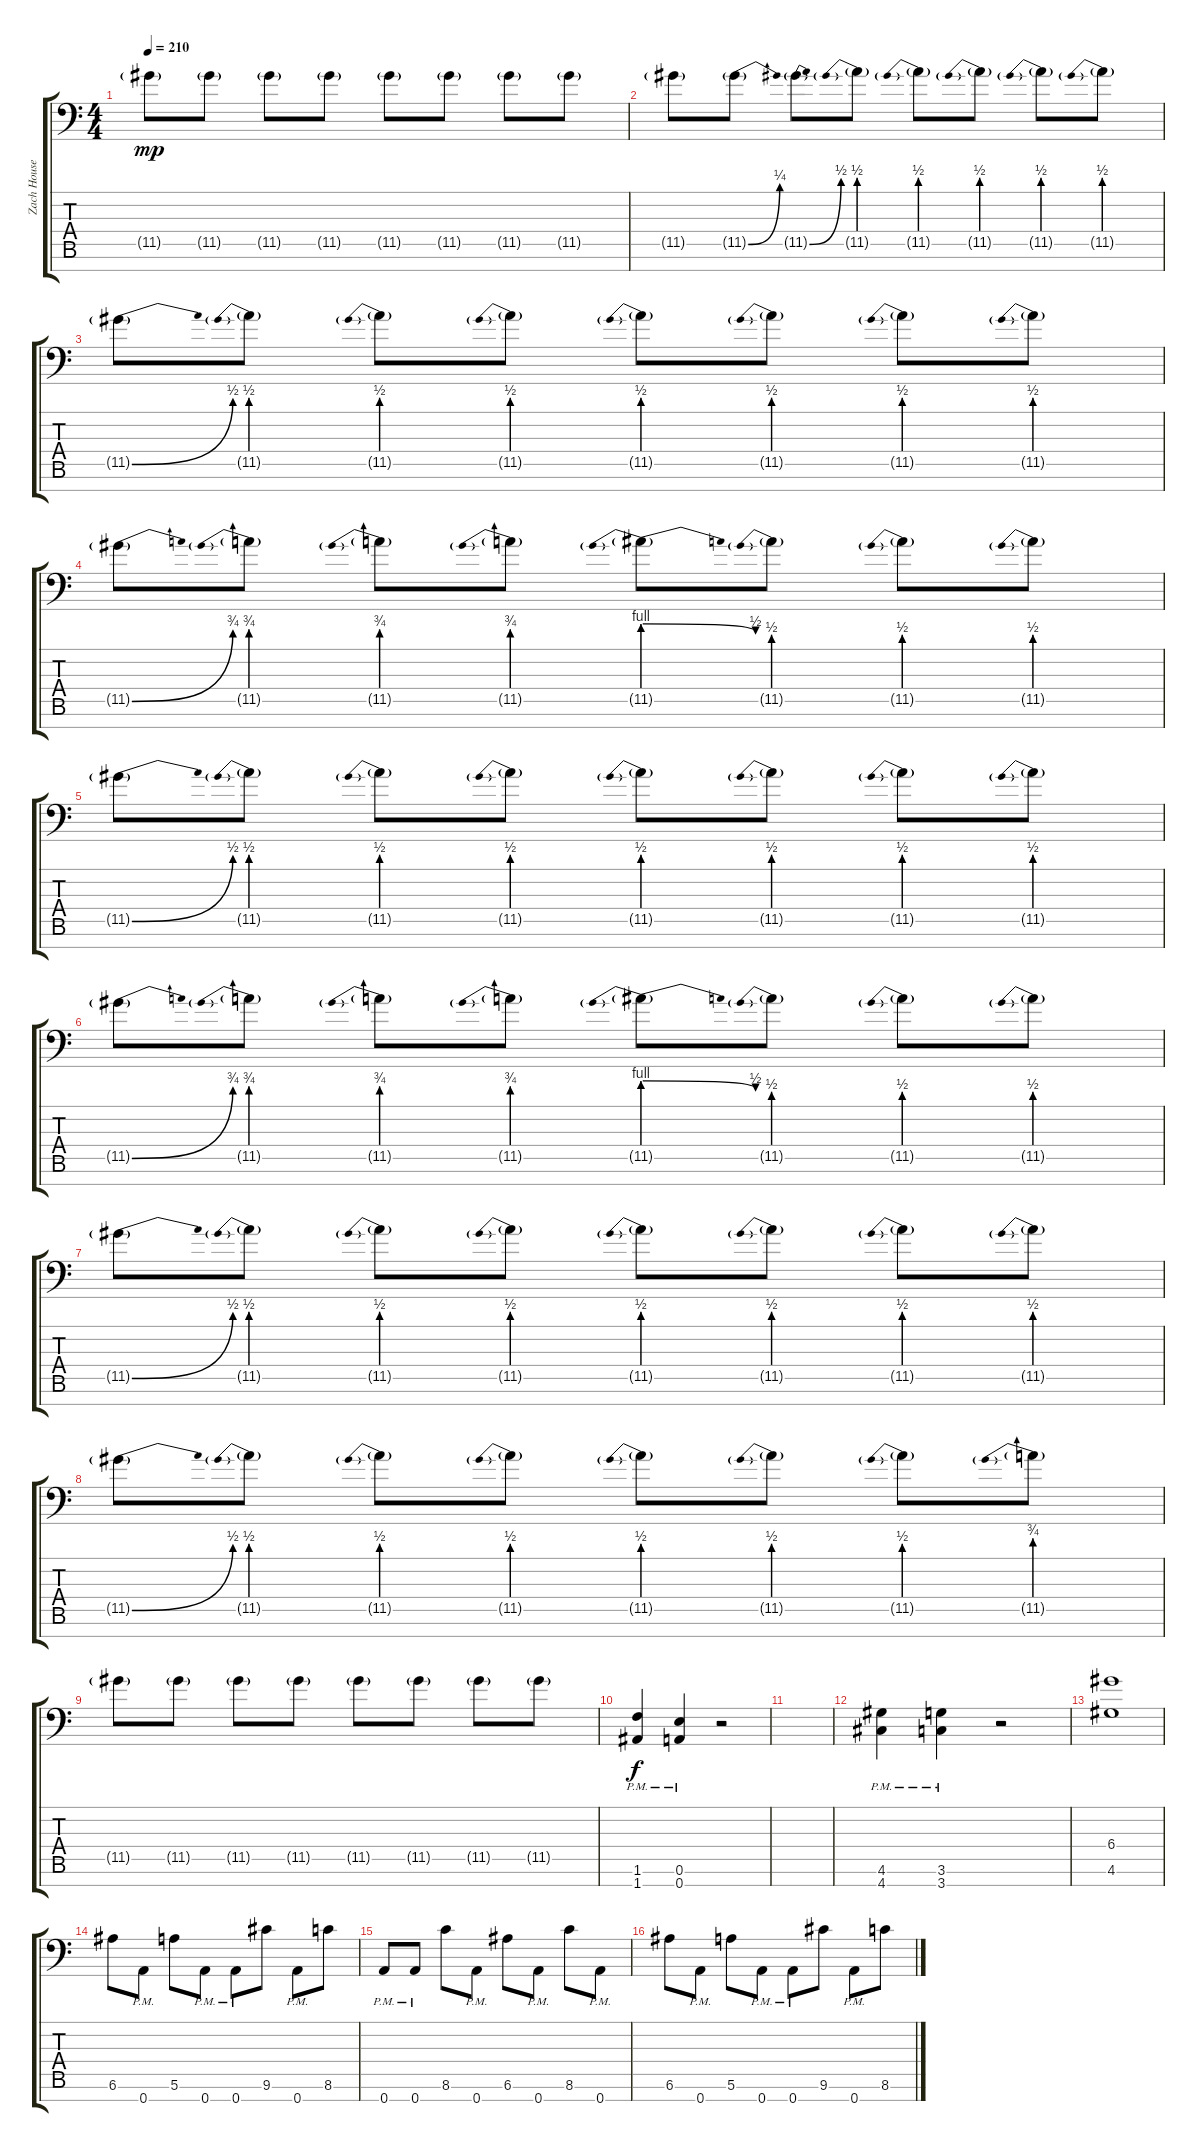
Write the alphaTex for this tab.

\track ("Zach Householder (Guitar)" "Zach House") {instrument distortionguitar}
\staff {score tabs}
\tuning (E4 B3 G3 D3 A2 E2 A1) {hide}
\ts (4 4)
\tempo 210
\clef f4
\ks c
11.5{g}.8{dy mp} 11.5{g}.8 11.5{g}.8 11.5{g}.8 11.5{g}.8 11.5{g}.8 11.5{g}.8 11.5{g}.8 |
11.5{g}.8 11.5{be (bend 0 0 60 1) g}.8 11.5{be (bend 0 0 60 2) g}.8 11.5{be (prebend 0 2 60 2) g}.8 11.5{be (prebend 0 2 60 2) g}.8 11.5{be (prebend 0 2 60 2) g}.8 11.5{be (prebend 0 2 60 2) g}.8 11.5{be (prebend 0 2 60 2) g}.8 |
11.5{be (bend 0 0 60 2) g}.8 11.5{be (prebend 0 2 60 2) g}.8 11.5{be (prebend 0 2 60 2) g}.8 11.5{be (prebend 0 2 60 2) g}.8 11.5{be (prebend 0 2 60 2) g}.8 11.5{be (prebend 0 2 60 2) g}.8 11.5{be (prebend 0 2 60 2) g}.8 11.5{be (prebend 0 2 60 2) g}.8 |
11.5{be (bend 0 0 60 3) g}.8 11.5{be (prebend 0 3 60 3) g}.8 11.5{be (prebend 0 3 60 3) g}.8 11.5{be (prebend 0 3 60 3) g}.8 11.5{be (prebendrelease 0 4 60 2) g}.8 11.5{be (prebend 0 2 60 2) g}.8 11.5{be (prebend 0 2 60 2) g}.8 11.5{be (prebend 0 2 60 2) g}.8 |
11.5{be (bend 0 0 60 2) g}.8 11.5{be (prebend 0 2 60 2) g}.8 11.5{be (prebend 0 2 60 2) g}.8 11.5{be (prebend 0 2 60 2) g}.8 11.5{be (prebend 0 2 60 2) g}.8 11.5{be (prebend 0 2 60 2) g}.8 11.5{be (prebend 0 2 60 2) g}.8 11.5{be (prebend 0 2 60 2) g}.8 |
11.5{be (bend 0 0 60 3) g}.8 11.5{be (prebend 0 3 60 3) g}.8 11.5{be (prebend 0 3 60 3) g}.8 11.5{be (prebend 0 3 60 3) g}.8 11.5{be (prebendrelease 0 4 60 2) g}.8 11.5{be (prebend 0 2 60 2) g}.8 11.5{be (prebend 0 2 60 2) g}.8 11.5{be (prebend 0 2 60 2) g}.8 |
11.5{be (bend 0 0 60 2) g}.8 11.5{be (prebend 0 2 60 2) g}.8 11.5{be (prebend 0 2 60 2) g}.8 11.5{be (prebend 0 2 60 2) g}.8 11.5{be (prebend 0 2 60 2) g}.8 11.5{be (prebend 0 2 60 2) g}.8 11.5{be (prebend 0 2 60 2) g}.8 11.5{be (prebend 0 2 60 2) g}.8 |
11.5{be (bend 0 0 60 2) g}.8 11.5{be (prebend 0 2 60 2) g}.8 11.5{be (prebend 0 2 60 2) g}.8 11.5{be (prebend 0 2 60 2) g}.8 11.5{be (prebend 0 2 60 2) g}.8 11.5{be (prebend 0 2 60 2) g}.8 11.5{be (prebend 0 2 60 2) g}.8 11.5{be (prebend 0 3 60 3) g}.8 |
11.5{g}.8 11.5{g}.8 11.5{g}.8 11.5{g}.8 11.5{g}.8 11.5{g}.8 11.5{g}.8 11.5{g}.8 |
(1.6{pm} 1.7{pm}).4{dy f} (0.6{pm} 0.7{pm}).4 r.2 |
|
(4.6{pm} 4.7{pm}).4 (3.6{pm} 3.7{pm}).4 r.2 |
(6.4 4.6).1 |
6.6.8 0.7{pm}.8 5.6.8 0.7{pm}.8 0.7{pm}.8 9.6.8 0.7{pm}.8 8.6.8 |
0.7{pm}.8 0.7{pm}.8 8.6.8 0.7{pm}.8 6.6.8 0.7{pm}.8 8.6.8 0.7{pm}.8 |
6.6.8 0.7{pm}.8 5.6.8 0.7{pm}.8 0.7{pm}.8 9.6.8 0.7{pm}.8 8.6.8
